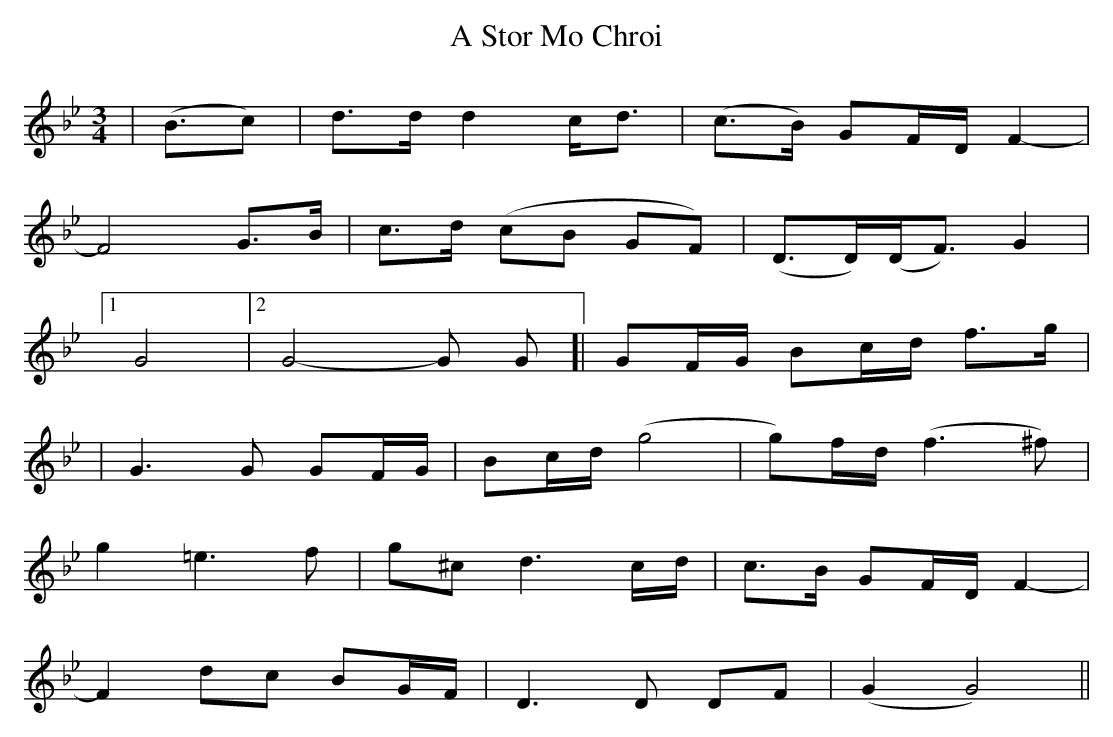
X:1
T: A Stor Mo Chroi
M: 3/4
L: 1/8
K: Gmin
|(B3/2c)|d3/2d/d2c<d|(c>B) GF/D/ F2-|
F4G3/2B/|c3/2d/ (cB GF)|(D3/2D/)(D<F)G2|
[1G4|2 G4-G G]|GF/G/ Bc/d/ f3/2g/|
|G3G GF/G/|Bc/d/ (g4|g)f/d/ (f3 ^f)|
g2=e3f|g^cd3 c/d/|c>B GF/D/ F2-|
F2dc BG/F/|D3D DF|(G2 G4)||
